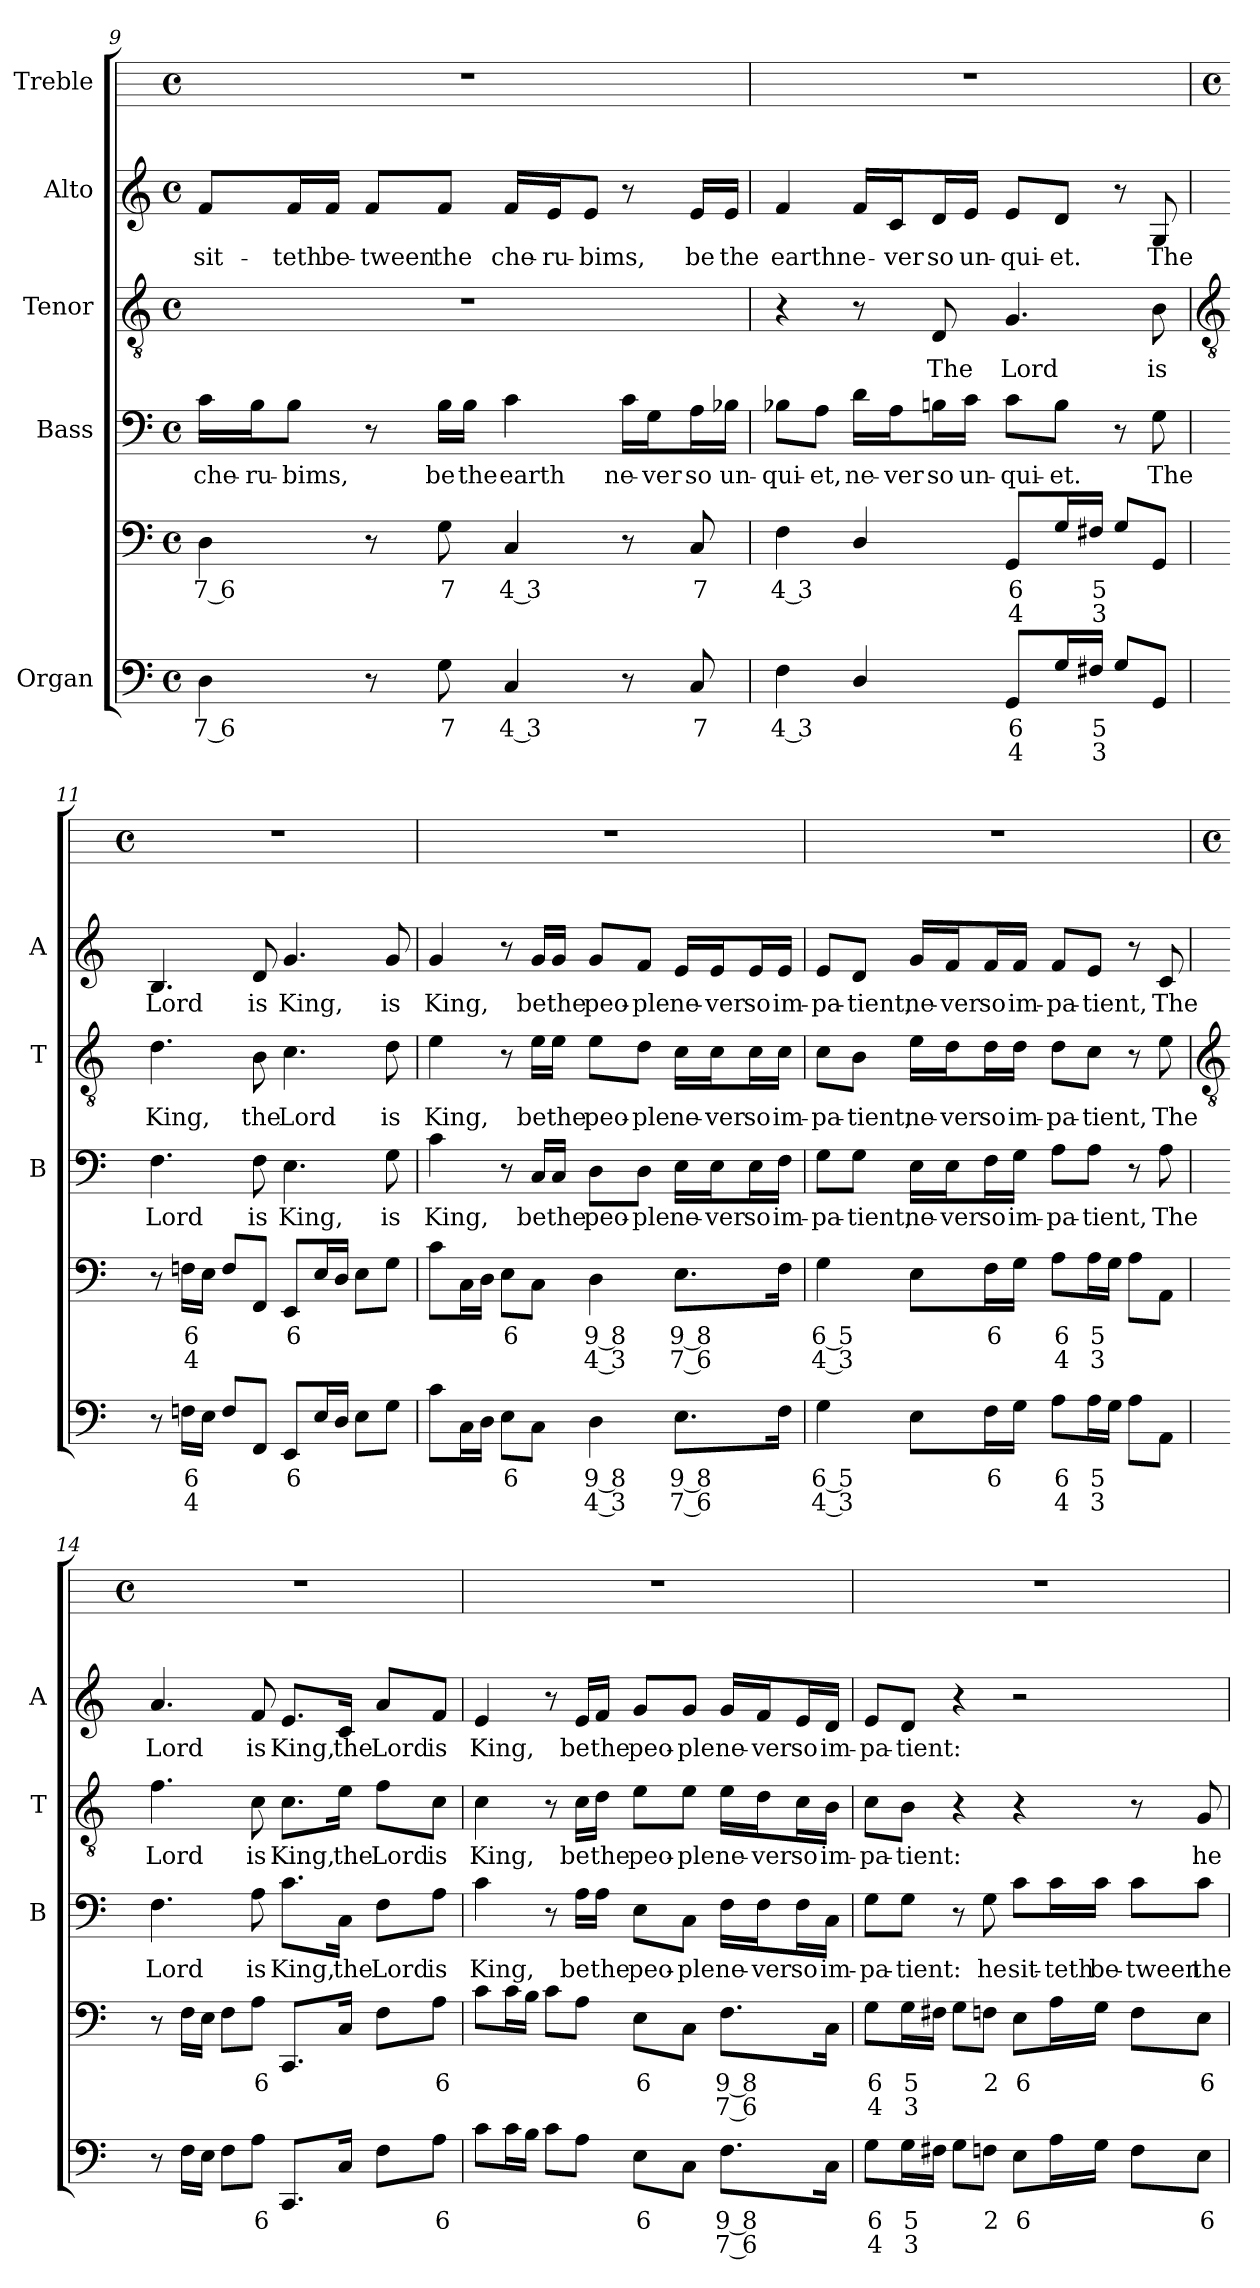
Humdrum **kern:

**kern	**text	**text	**kern	**text	**text	**kern	**text	**kern	**text	**kern	**text	**kern
*part5	*part5	*part5	*part5	*part5	*part5	*part4	*part4	*part3	*part3	*part2	*part2	*part1
*staff6	*staff6	*staff6	*staff5	*staff5	*staff5	*staff4	*staff4	*staff3	*staff3	*staff2	*staff2	*staff1
*I"Organ	*	*	*	*	*	*I"Bass	*	*I"Tenor	*	*I"Alto	*	*I"Treble
*	*	*	*	*	*	*I'B	*	*I'T	*	*I'A	*	*
!!LO:LB:g=z
*	*	*	*clefF4	*	*	*clefF4	*	*clefGv2	*	*clefG2	*	*
*k[]	*	*	*k[]	*	*	*k[]	*	*k[]	*	*k[]	*	*
*C:	*	*	*C:	*	*	*C:	*	*C:	*	*C:	*	*
*M4/4	*	*	*M4/4	*	*	*M4/4	*	*M4/4	*	*M4/4	*	*M4/4
*met(c)	*	*	*met(c)	*	*	*met(c)	*	*met(c)	*	*met(c)	*	*met(c)
=9	=9	=9	=9	=9	=9	=9	=9	=9	=9	=9	=9	=9
!	!LO:LY:b	!	!	!LO:LY:b	!	!	!LO:LY:b	!	!	!	!LO:LY:b	!
4D	7 6	.	4D	7 6	.	16c\LL	che-	1r	.	8f/L	sit-	1r
!	!	!	!	!	!	!	!LO:LY:b	!	!	!	!	!
.	.	.	.	.	.	16B\J	-ru-	.	.	.	.	.
!	!	!	!	!	!	!	!LO:LY:b	!	!	!	!LO:LY:b	!
.	.	.	.	.	.	8B\J	-bims,	.	.	16f/L	-teth	.
!	!	!	!	!	!	!	!	!	!	!	!LO:LY:b	!
.	.	.	.	.	.	.	.	.	.	16f/JJ	be-	.
!	!	!	!	!	!	!	!	!	!	!	!LO:LY:b	!
8r	.	.	8r	.	.	8r	.	.	.	8f/L	-tween	.
!	!LO:LY:b	!	!	!LO:LY:b	!	!	!LO:LY:b	!	!	!	!LO:LY:b	!
8G	7	.	8G	7	.	16B\LL	be	.	.	8f/J	the	.
!	!	!	!	!	!	!	!LO:LY:b	!	!	!	!	!
.	.	.	.	.	.	16B\JJ	the	.	.	.	.	.
!	!LO:LY:b	!	!	!LO:LY:b	!	!	!LO:LY:b	!	!	!	!LO:LY:b	!
4C	4 3	.	4C	4 3	.	4c	earth	.	.	16f/LL	che-	.
!	!	!	!	!	!	!	!	!	!	!	!LO:LY:b	!
.	.	.	.	.	.	.	.	.	.	16e/J	-ru-	.
!	!	!	!	!	!	!	!	!	!	!	!LO:LY:b	!
.	.	.	.	.	.	.	.	.	.	8e/J	-bims,	.
!	!	!	!	!	!	!	!LO:LY:b	!	!	!	!	!
8r	.	.	8r	.	.	16c\LL	ne-	.	.	8r	.	.
!	!	!	!	!	!	!	!LO:LY:b	!	!	!	!	!
.	.	.	.	.	.	16G\J	-ver	.	.	.	.	.
!	!LO:LY:b	!	!	!LO:LY:b	!	!	!LO:LY:b	!	!	!	!LO:LY:b	!
8C	7	.	8C	7	.	16A\L	so	.	.	16e/LL	be	.
!	!	!	!	!	!	!	!LO:LY:b	!	!	!	!LO:LY:b	!
.	.	.	.	.	.	16B-X\JJ	un-	.	.	16e/JJ	the	.
=10	=10	=10	=10	=10	=10	=10	=10	=10	=10	=10	=10	=10
!	!LO:LY:b	!	!	!LO:LY:b	!	!	!LO:LY:b	!	!	!	!LO:LY:b	!
4F	4 3	.	4F	4 3	.	8B-X\L	qui-	4r	.	4f	earth	1r
!	!	!	!	!	!	!	!LO:LY:b	!	!	!	!	!
.	.	.	.	.	.	8A\J	-et,	.	.	.	.	.
!	!	!	!	!	!	!	!LO:LY:b	!	!	!	!LO:LY:b	!
4D/	.	.	4D/	.	.	16d\LL	ne-	8r	.	16f/LL	ne-	.
!	!	!	!	!	!	!	!LO:LY:b	!	!	!	!LO:LY:b	!
.	.	.	.	.	.	16A\J	-ver	.	.	16c/J	-ver	.
!	!	!	!	!	!	!	!LO:LY:b	!	!LO:LY:b	!	!LO:LY:b	!
.	.	.	.	.	.	16Bn\L	so	8D	The	16d/L	so	.
!	!	!	!	!	!	!	!LO:LY:b	!	!	!	!LO:LY:b	!
.	.	.	.	.	.	16c\JJ	un-	.	.	16e/JJ	un-	.
!	!LO:LY:b	!LO:LY:b	!	!LO:LY:b	!LO:LY:b	!	!LO:LY:b	!	!LO:LY:b	!	!LO:LY:b	!
8GGL	6	4	8GGL	6	4	8c\L	qui-	4.G	Lord	8e/L	-qui-	.
!	!	!	!	!	!	!	!LO:LY:b	!	!	!	!LO:LY:b	!
16GL	.	.	16GL	.	.	8B\J	-et.	.	.	8d/J	-et.	.
!	!LO:LY:b	!LO:LY:b	!	!LO:LY:b	!LO:LY:b	!	!	!	!	!	!	!
16F#XJJ	5	3	16F#XJJ	5	3	.	.	.	.	.	.	.
8GL	.	.	8GL	.	.	8r	.	.	.	8r	.	.
!	!	!	!	!	!	!	!LO:LY:b	!	!LO:LY:b	!	!LO:LY:b	!
8GGJ	.	.	8GGJ	.	.	8G	The	8B	is	8G	The	.
!!LO:LB:g=z
=11	=11	=11	=11	=11	=11	=11	=11	=11	=11	=11	=11	=11
*	*	*	*	*	*	*	*	*clefGv2	*	*	*	*
*	*	*	*	*	*	*	*	*	*	*	*	*M4/4
*	*	*	*	*	*	*	*	*	*	*	*	*met(c)
!	!	!	!	!	!	!	!LO:LY:b	!	!LO:LY:b	!	!LO:LY:b	!
8r	.	.	8r	.	.	4.F	Lord	4.d	King,	4.B	Lord	1r
!	!LO:LY:b	!LO:LY:b	!	!LO:LY:b	!LO:LY:b	!	!	!	!	!	!	!
16FnLL	6	4	16FnLL	6	4	.	.	.	.	.	.	.
16EJJ	.	.	16EJJ	.	.	.	.	.	.	.	.	.
8FL	.	.	8FL	.	.	.	.	.	.	.	.	.
!	!	!	!	!	!	!	!LO:LY:b	!	!LO:LY:b	!	!LO:LY:b	!
8FFJ	.	.	8FFJ	.	.	8F	is	8B	the	8d	is	.
!	!LO:LY:b	!	!	!LO:LY:b	!	!	!LO:LY:b	!	!LO:LY:b	!	!LO:LY:b	!
8EEL	6	.	8EEL	6	.	4.E	King,	4.c	Lord	4.g	King,	.
16EL	.	.	16EL	.	.	.	.	.	.	.	.	.
16DJJ	.	.	16DJJ	.	.	.	.	.	.	.	.	.
8EL	.	.	8EL	.	.	.	.	.	.	.	.	.
!	!	!	!	!	!	!	!LO:LY:b	!	!LO:LY:b	!	!LO:LY:b	!
8GJ	.	.	8GJ	.	.	8G	is	8d	is	8g	is	.
=12	=12	=12	=12	=12	=12	=12	=12	=12	=12	=12	=12	=12
!	!	!	!	!	!	!	!LO:LY:b	!	!LO:LY:b	!	!LO:LY:b	!
8cL	.	.	8cL	.	.	4c	King,	4e	King,	4g	King,	1r
16CL	.	.	16CL	.	.	.	.	.	.	.	.	.
16DJJ	.	.	16DJJ	.	.	.	.	.	.	.	.	.
!	!LO:LY:b	!	!	!LO:LY:b	!	!	!	!	!	!	!	!
8EL	6	.	8EL	6	.	8r	.	8r	.	8r	.	.
!	!	!	!	!	!	!	!LO:LY:b	!	!LO:LY:b	!	!LO:LY:b	!
8CJ	.	.	8CJ	.	.	16C/LL	be	16e\LL	be	16g/LL	be	.
!	!	!	!	!	!	!	!LO:LY:b	!	!LO:LY:b	!	!LO:LY:b	!
.	.	.	.	.	.	16C/JJ	the	16e\JJ	the	16g/JJ	the	.
!	!LO:LY:b	!LO:LY:b	!	!LO:LY:b	!LO:LY:b	!	!LO:LY:b	!	!LO:LY:b	!	!LO:LY:b	!
4D	9 8	4 3	4D	9 8	4 3	8D\L	peo-	8e\L	peo-	8g/L	peo-	.
!	!	!	!	!	!	!	!LO:LY:b	!	!LO:LY:b	!	!LO:LY:b	!
.	.	.	.	.	.	8D\J	-ple	8d\J	-ple	8f/J	-ple	.
!	!LO:LY:b	!LO:LY:b	!	!LO:LY:b	!LO:LY:b	!	!LO:LY:b	!	!LO:LY:b	!	!LO:LY:b	!
8.EL	9 8	7 6	8.EL	9 8	7 6	16E\LL	ne-	16c\LL	ne-	16e/LL	ne-	.
!	!	!	!	!	!	!	!LO:LY:b	!	!LO:LY:b	!	!LO:LY:b	!
.	.	.	.	.	.	16E\J	-ver	16c\J	-ver	16e/J	-ver	.
!	!	!	!	!	!	!	!LO:LY:b	!	!LO:LY:b	!	!LO:LY:b	!
.	.	.	.	.	.	16E\L	so	16c\L	so	16e/L	so	.
!	!	!	!	!	!	!	!LO:LY:b	!	!LO:LY:b	!	!LO:LY:b	!
16FJ	.	.	16FJ	.	.	16F\JJ	im-	16c\JJ	im-	16e/JJ	im-	.
=13	=13	=13	=13	=13	=13	=13	=13	=13	=13	=13	=13	=13
!	!LO:LY:b	!LO:LY:b	!	!LO:LY:b	!LO:LY:b	!	!LO:LY:b	!	!LO:LY:b	!	!LO:LY:b	!
4G	6 5	4 3	4G	6 5	4 3	8G\L	-pa-	8c\L	-pa-	8e/L	-pa-	1r
!	!	!	!	!	!	!	!LO:LY:b	!	!LO:LY:b	!	!LO:LY:b	!
.	.	.	.	.	.	8G\J	-tient,	8B\J	-tient,	8d/J	-tient,	.
!	!	!	!	!	!	!	!LO:LY:b	!	!LO:LY:b	!	!LO:LY:b	!
8EL	.	.	8EL	.	.	16E\LL	ne-	16e\LL	ne-	16g/LL	ne-	.
!	!	!	!	!	!	!	!LO:LY:b	!	!LO:LY:b	!	!LO:LY:b	!
.	.	.	.	.	.	16E\J	-ver	16d\J	-ver	16f/J	-ver	.
!	!LO:LY:b	!	!	!LO:LY:b	!	!	!LO:LY:b	!	!LO:LY:b	!	!LO:LY:b	!
16FL	6	.	16FL	6	.	16F\L	so	16d\L	so	16f/L	so	.
!	!	!	!	!	!	!	!LO:LY:b	!	!LO:LY:b	!	!LO:LY:b	!
16GJJ	.	.	16GJJ	.	.	16G\JJ	im-	16d\JJ	im-	16f/JJ	im-	.
!	!LO:LY:b	!LO:LY:b	!	!LO:LY:b	!LO:LY:b	!	!LO:LY:b	!	!LO:LY:b	!	!LO:LY:b	!
8AL	6	4	8AL	6	4	8A\L	-pa-	8d\L	-pa-	8f/L	-pa-	.
!	!LO:LY:b	!LO:LY:b	!	!LO:LY:b	!LO:LY:b	!	!LO:LY:b	!	!LO:LY:b	!	!LO:LY:b	!
16AL	5	3	16AL	5	3	8A\J	-tient,	8c\J	-tient,	8e/J	-tient,	.
16GJJ	.	.	16GJJ	.	.	.	.	.	.	.	.	.
8AL	.	.	8AL	.	.	8r	.	8r	.	8r	.	.
!	!	!	!	!	!	!	!LO:LY:b	!	!LO:LY:b	!	!LO:LY:b	!
8AAJ	.	.	8AAJ	.	.	8A	The	8e	The	8c	The	.
!!LO:LB:g=z
=14	=14	=14	=14	=14	=14	=14	=14	=14	=14	=14	=14	=14
*	*	*	*	*	*	*	*	*clefGv2	*	*	*	*
*	*	*	*	*	*	*	*	*	*	*	*	*M4/4
*	*	*	*	*	*	*	*	*	*	*	*	*met(c)
!	!	!	!	!	!	!	!LO:LY:b	!	!LO:LY:b	!	!LO:LY:b	!
8r	.	.	8r	.	.	4.F	Lord	4.f	Lord	4.a	Lord	1r
16FLL	.	.	16FLL	.	.	.	.	.	.	.	.	.
16EJJ	.	.	16EJJ	.	.	.	.	.	.	.	.	.
8FL	.	.	8FL	.	.	.	.	.	.	.	.	.
!	!LO:LY:b	!	!	!LO:LY:b	!	!	!LO:LY:b	!	!LO:LY:b	!	!LO:LY:b	!
8AJ	6	.	8AJ	6	.	8A	is	8c	is	8f	is	.
!	!	!	!	!	!	!	!LO:LY:b	!	!LO:LY:b	!	!LO:LY:b	!
8.CCL	.	.	8.CCL	.	.	8.c\L	King,	8.c\L	King,	8.e/L	King,	.
!	!	!	!	!	!	!	!LO:LY:b	!	!LO:LY:b	!	!LO:LY:b	!
16CJ	.	.	16CJ	.	.	16C\Jk	the	16e\Jk	the	16c/Jk	the	.
!	!	!	!	!	!	!	!LO:LY:b	!	!LO:LY:b	!	!LO:LY:b	!
8FL	.	.	8FL	.	.	8F\L	Lord	8f\L	Lord	8a/L	Lord	.
!	!LO:LY:b	!	!	!LO:LY:b	!	!	!LO:LY:b	!	!LO:LY:b	!	!LO:LY:b	!
8AJ	6	.	8AJ	6	.	8A\J	is	8c\J	is	8f/J	is	.
=15	=15	=15	=15	=15	=15	=15	=15	=15	=15	=15	=15	=15
!	!	!	!	!	!	!	!LO:LY:b	!	!LO:LY:b	!	!LO:LY:b	!
8cL	.	.	8cL	.	.	4c	King,	4c	King,	4e	King,	1r
16cL	.	.	16cL	.	.	.	.	.	.	.	.	.
16BJJ	.	.	16BJJ	.	.	.	.	.	.	.	.	.
8cL	.	.	8cL	.	.	8r	.	8r	.	8r	.	.
!	!	!	!	!	!	!	!LO:LY:b	!	!LO:LY:b	!	!LO:LY:b	!
8AJ	.	.	8AJ	.	.	16A\LL	be	16c\LL	be	16e/LL	be	.
!	!	!	!	!	!	!	!LO:LY:b	!	!LO:LY:b	!	!LO:LY:b	!
.	.	.	.	.	.	16A\JJ	the	16d\JJ	the	16f/JJ	the	.
!	!LO:LY:b	!	!	!LO:LY:b	!	!	!LO:LY:b	!	!LO:LY:b	!	!LO:LY:b	!
8EL	6	.	8EL	6	.	8E\L	peo-	8e\L	peo-	8g/L	peo-	.
!	!	!	!	!	!	!	!LO:LY:b	!	!LO:LY:b	!	!LO:LY:b	!
8CJ	.	.	8CJ	.	.	8C\J	-ple	8e\J	-ple	8g/J	-ple	.
!	!LO:LY:b	!LO:LY:b	!	!LO:LY:b	!LO:LY:b	!	!LO:LY:b	!	!LO:LY:b	!	!LO:LY:b	!
8.FL	9 8	7 6	8.FL	9 8	7 6	16F\LL	ne-	16e\LL	ne-	16g/LL	ne-	.
!	!	!	!	!	!	!	!LO:LY:b	!	!LO:LY:b	!	!LO:LY:b	!
.	.	.	.	.	.	16F\J	-ver	16d\J	-ver	16f/J	-ver	.
!	!	!	!	!	!	!	!LO:LY:b	!	!LO:LY:b	!	!LO:LY:b	!
.	.	.	.	.	.	16F\L	so	16c\L	so	16e/L	so	.
!	!	!	!	!	!	!	!LO:LY:b	!	!LO:LY:b	!	!LO:LY:b	!
16CJ	.	.	16CJ	.	.	16C\JJ	im-	16B\JJ	im-	16d/JJ	im-	.
=16	=16	=16	=16	=16	=16	=16	=16	=16	=16	=16	=16	=16
!	!LO:LY:b	!LO:LY:b	!	!LO:LY:b	!LO:LY:b	!	!LO:LY:b	!	!LO:LY:b	!	!LO:LY:b	!
8GL	6	4	8GL	6	4	8G\L	-pa-	8c\L	-pa-	8e/L	-pa-	1r
!	!LO:LY:b	!LO:LY:b	!	!LO:LY:b	!LO:LY:b	!	!LO:LY:b	!	!LO:LY:b	!	!LO:LY:b	!
16GL	5	3	16GL	5	3	8G\J	-tient:	8B\J	-tient:	8d/J	-tient:	.
16F#XJJ	.	.	16F#XJJ	.	.	.	.	.	.	.	.	.
8GL	.	.	8GL	.	.	8r	.	4r	.	4r	.	.
!	!LO:LY:b	!	!	!LO:LY:b	!	!	!LO:LY:b	!	!	!	!	!
8FnJ	2	.	8FnJ	2	.	8G	he	.	.	.	.	.
!	!LO:LY:b	!	!	!LO:LY:b	!	!	!LO:LY:b	!	!	!	!	!
8EL	6	.	8EL	6	.	8c\L	sit-	4r	.	2r	.	.
!	!	!	!	!	!	!	!LO:LY:b	!	!	!	!	!
16AL	.	.	16AL	.	.	16c\L	-teth	.	.	.	.	.
!	!	!	!	!	!	!	!LO:LY:b	!	!	!	!	!
16GJJ	.	.	16GJJ	.	.	16c\JJ	be-	.	.	.	.	.
!	!	!	!	!	!	!	!LO:LY:b	!	!	!	!	!
8FL	.	.	8FL	.	.	8c\L	-tween	8r	.	.	.	.
!	!LO:LY:b	!	!	!LO:LY:b	!	!	!LO:LY:b	!	!LO:LY:b	!	!	!
8EJ	6	.	8EJ	6	.	8c\J	the	8G	he	.	.	.
=	=	=	=	=	=	=	=	=	=	=	=	=
*-	*-	*-	*-	*-	*-	*-	*-	*-	*-	*-	*-	*-
